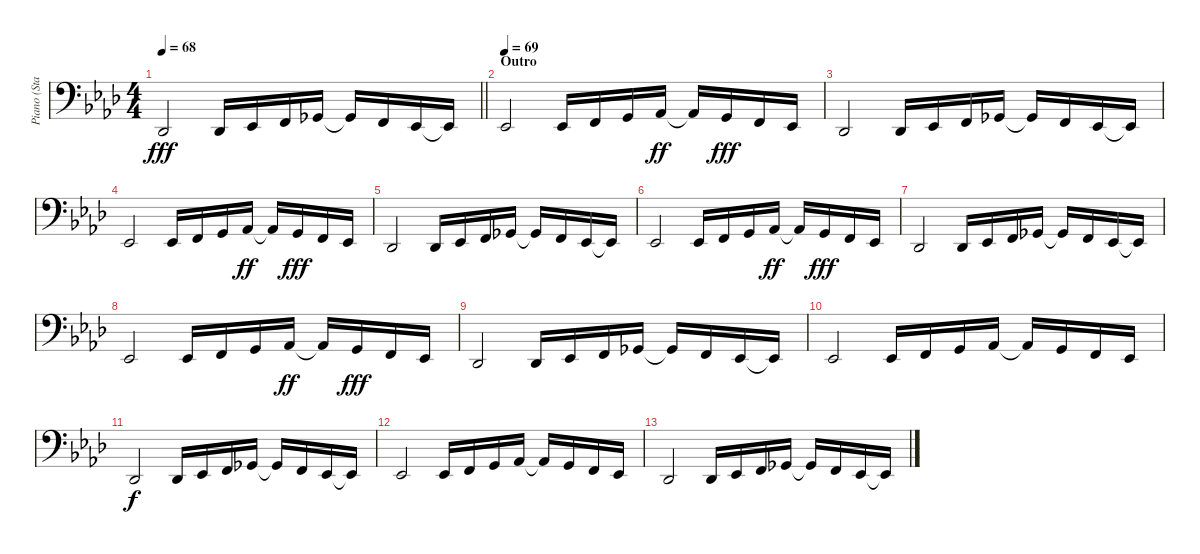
\track ("Piano (Staff 2)" "Piano (Sta") {instrument acousticgrandpiano}
\staff {score}
\tuning (E4 B3 G3 D3 A2 E2 B1) {hide}
\ts (4 4)
\tempo 68
\clef f4
\barLineRight lightlight
\ks ab
2.7.2{dy fff} 2.7.16 4.7.16 1.6.16 2.6.16 2.6{t}.16 1.6.16 4.7.16 4.7{t}.16 |
\section ("" "Outro")
\tempo 69
4.7.2 4.7.16 1.6.16 3.6.16 4.6.16{dy ff} 4.6{t}.16 3.6.16{dy fff} 1.6.16 4.7.16 |
2.7.2 2.7.16 4.7.16 1.6.16 2.6.16 2.6{t}.16 1.6.16 4.7.16 4.7{t}.16 |
4.7.2 4.7.16 1.6.16 3.6.16 4.6.16{dy ff} 4.6{t}.16 3.6.16{dy fff} 1.6.16 4.7.16 |
2.7.2 2.7.16 4.7.16 1.6.16 2.6.16 2.6{t}.16 1.6.16 4.7.16 4.7{t}.16 |
4.7.2 4.7.16 1.6.16 3.6.16 4.6.16{dy ff} 4.6{t}.16 3.6.16{dy fff} 1.6.16 4.7.16 |
2.7.2 2.7.16 4.7.16 1.6.16 2.6.16 2.6{t}.16 1.6.16 4.7.16 4.7{t}.16 |
4.7.2 4.7.16 1.6.16 3.6.16 4.6.16{dy ff} 4.6{t}.16 3.6.16{dy fff} 1.6.16 4.7.16 |
2.7.2 2.7.16 4.7.16 1.6.16 2.6.16 2.6{t}.16 1.6.16 4.7.16 4.7{t}.16 |
4.7.2 4.7.16 1.6.16 3.6.16 4.6.16 4.6{t}.16 3.6.16 1.6.16 4.7.16 |
2.7.2{dy f} 2.7.16 4.7.16 1.6.16 2.6.16 2.6{t}.16 1.6.16 4.7.16 4.7{t}.16 |
4.7.2 4.7.16 1.6.16 3.6.16 4.6.16 4.6{t}.16 3.6.16 1.6.16 4.7.16 |
2.7.2 2.7.16 4.7.16 1.6.16 2.6.16 2.6{t}.16 1.6.16 4.7.16 4.7{t}.16
